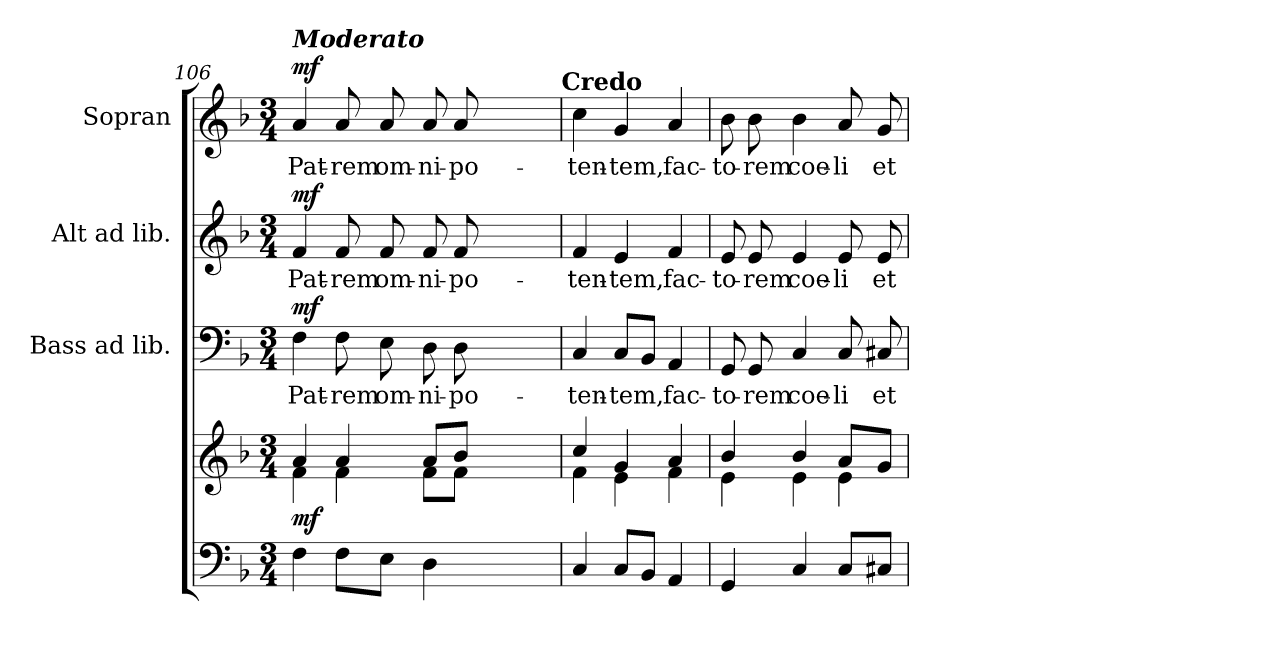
**kern	**kern	**dynam	**kern	**text	**dynam	**kern	**text	**dynam	**kern	**text	**dynam
*part4	*part4	*part4	*part3	*part3	*part3	*part2	*part2	*part2	*part1	*part1	*part1
*staff5	*staff4	*staff4/5	*staff3	*staff3	*staff3	*staff2	*staff2	*staff2	*staff1	*staff1	*staff1
*	*	*	*I"Bass ad lib.	*	*	*I"Alt ad lib.	*	*	*I"Sopran	*	*
*	*	*	*I'B.	*	*	*I'A.	*	*	*I'S.	*	*
!!LO:LB:g=z
*clefF4	*clefG2	*	*clefF4	*	*	*clefG2	*	*	*clefG2	*	*
*k[b-]	*k[b-]	*	*k[b-]	*	*	*k[b-]	*	*	*k[b-]	*	*
*F:	*F:	*	*F:	*	*	*F:	*	*	*F:	*	*
*M3/4	*M3/4	*	*M3/4	*	*	*M3/4	*	*	*M3/4	*	*
=106	=106	=106	=106	=106	=106	=106	=106	=106	=106	=106	=106
*	*^	*	*	*	*	*	*	*	*	*	*
!	!	!	!	!	!	!	!	!	!	!LO:TX:a:Bi:t=Moderato	!	!
!	!	!	!LO:DY:b	!	!LO:LY:b	!LO:DY:a	!	!LO:LY:b	!LO:DY:a	!	!LO:LY:b	!LO:DY:a
4F\	4a/	4f\	mf	4F\	Pat-	mf	4f/	Pat-	mf	4a/	Pat-	mf
!	!	!	!	!	!LO:LY:b	!	!	!LO:LY:b	!	!	!LO:LY:b	!
8F\L	4a/	4f\	.	8F\	-rem	.	8f/	-rem	.	8a/	-rem	.
!	!	!	!	!	!LO:LY:b	!	!	!LO:LY:b	!	!	!LO:LY:b	!
8E\J	.	.	.	8E\	om-	.	8f/	om-	.	8a/	om-	.
!	!	!	!	!	!LO:LY:b	!	!	!LO:LY:b	!	!	!LO:LY:b	!
4D\	8a/L	8f\L	.	8D\	-ni-	.	8f/	-ni-	.	8a/	-ni-	.
!	!	!	!	!	!LO:LY:b	!	!	!LO:LY:b	!	!	!LO:LY:b	!
.	8b-/J	8f\J	.	8D\	-po-	.	8f/	-po-	.	8a/	-po-	.
2.ryy	2.ryy	2.ryy	.	2.ryy	.	.	2.ryy	.	.	2.ryy	.	.
!	!	!	!	!	!	!	!	!	!	!LO:TX:a:B:t=Credo	!	!
=107	=107	=107	=107	=107	=107	=107	=107	=107	=107	=107	=107	=107
!	!	!	!	!	!LO:LY:b	!	!	!LO:LY:b	!	!	!LO:LY:b	!
4C/	4cc/	4f\	.	4C/	-ten-	.	4f/	-ten-	.	4cc\	-ten-	.
!	!	!	!	!	!LO:LY:b	!	!	!LO:LY:b	!	!	!LO:LY:b	!
8C/L	4g/	4e\	.	8C/L	-tem,	.	4e/	-tem,	.	4g/	-tem,	.
8BB-/J	.	.	.	8BB-/J	.	.	.	.	.	.	.	.
!	!	!	!	!	!LO:LY:b	!	!	!LO:LY:b	!	!	!LO:LY:b	!
4AA/	4a/	4f\	.	4AA/	fac-	.	4f/	fac-	.	4a/	fac-	.
=108	=108	=108	=108	=108	=108	=108	=108	=108	=108	=108	=108	=108
!	!	!	!	!	!LO:LY:b	!	!	!LO:LY:b	!	!	!LO:LY:b	!
4GG/	4b-/	4e\	.	8GG/	-to-	.	8e/	-to-	.	8b-\	-to-	.
!	!	!	!	!	!LO:LY:b	!	!	!LO:LY:b	!	!	!LO:LY:b	!
.	.	.	.	8GG/	-rem	.	8e/	-rem	.	8b-\	-rem	.
!	!	!	!	!	!LO:LY:b	!	!	!LO:LY:b	!	!	!LO:LY:b	!
4C/	4b-/	4e\	.	4C/	coe-	.	4e/	coe-	.	4b-\	coe-	.
!	!	!	!	!	!LO:LY:b	!	!	!LO:LY:b	!	!	!LO:LY:b	!
8C/L	8a/L	4e\	.	8C/	-li	.	8e/	-li	.	8a/	-li	.
!	!	!	!	!	!LO:LY:b	!	!	!LO:LY:b	!	!	!LO:LY:b	!
8C#X/J	8g/J	.	.	8C#X/	et	.	8e/	et	.	8g/	et	.
*	*v	*v	*	*	*	*	*	*	*	*	*	*
=	=	=	=	=	=	=	=	=	=	=	=
*-	*-	*-	*-	*-	*-	*-	*-	*-	*-	*-	*-
